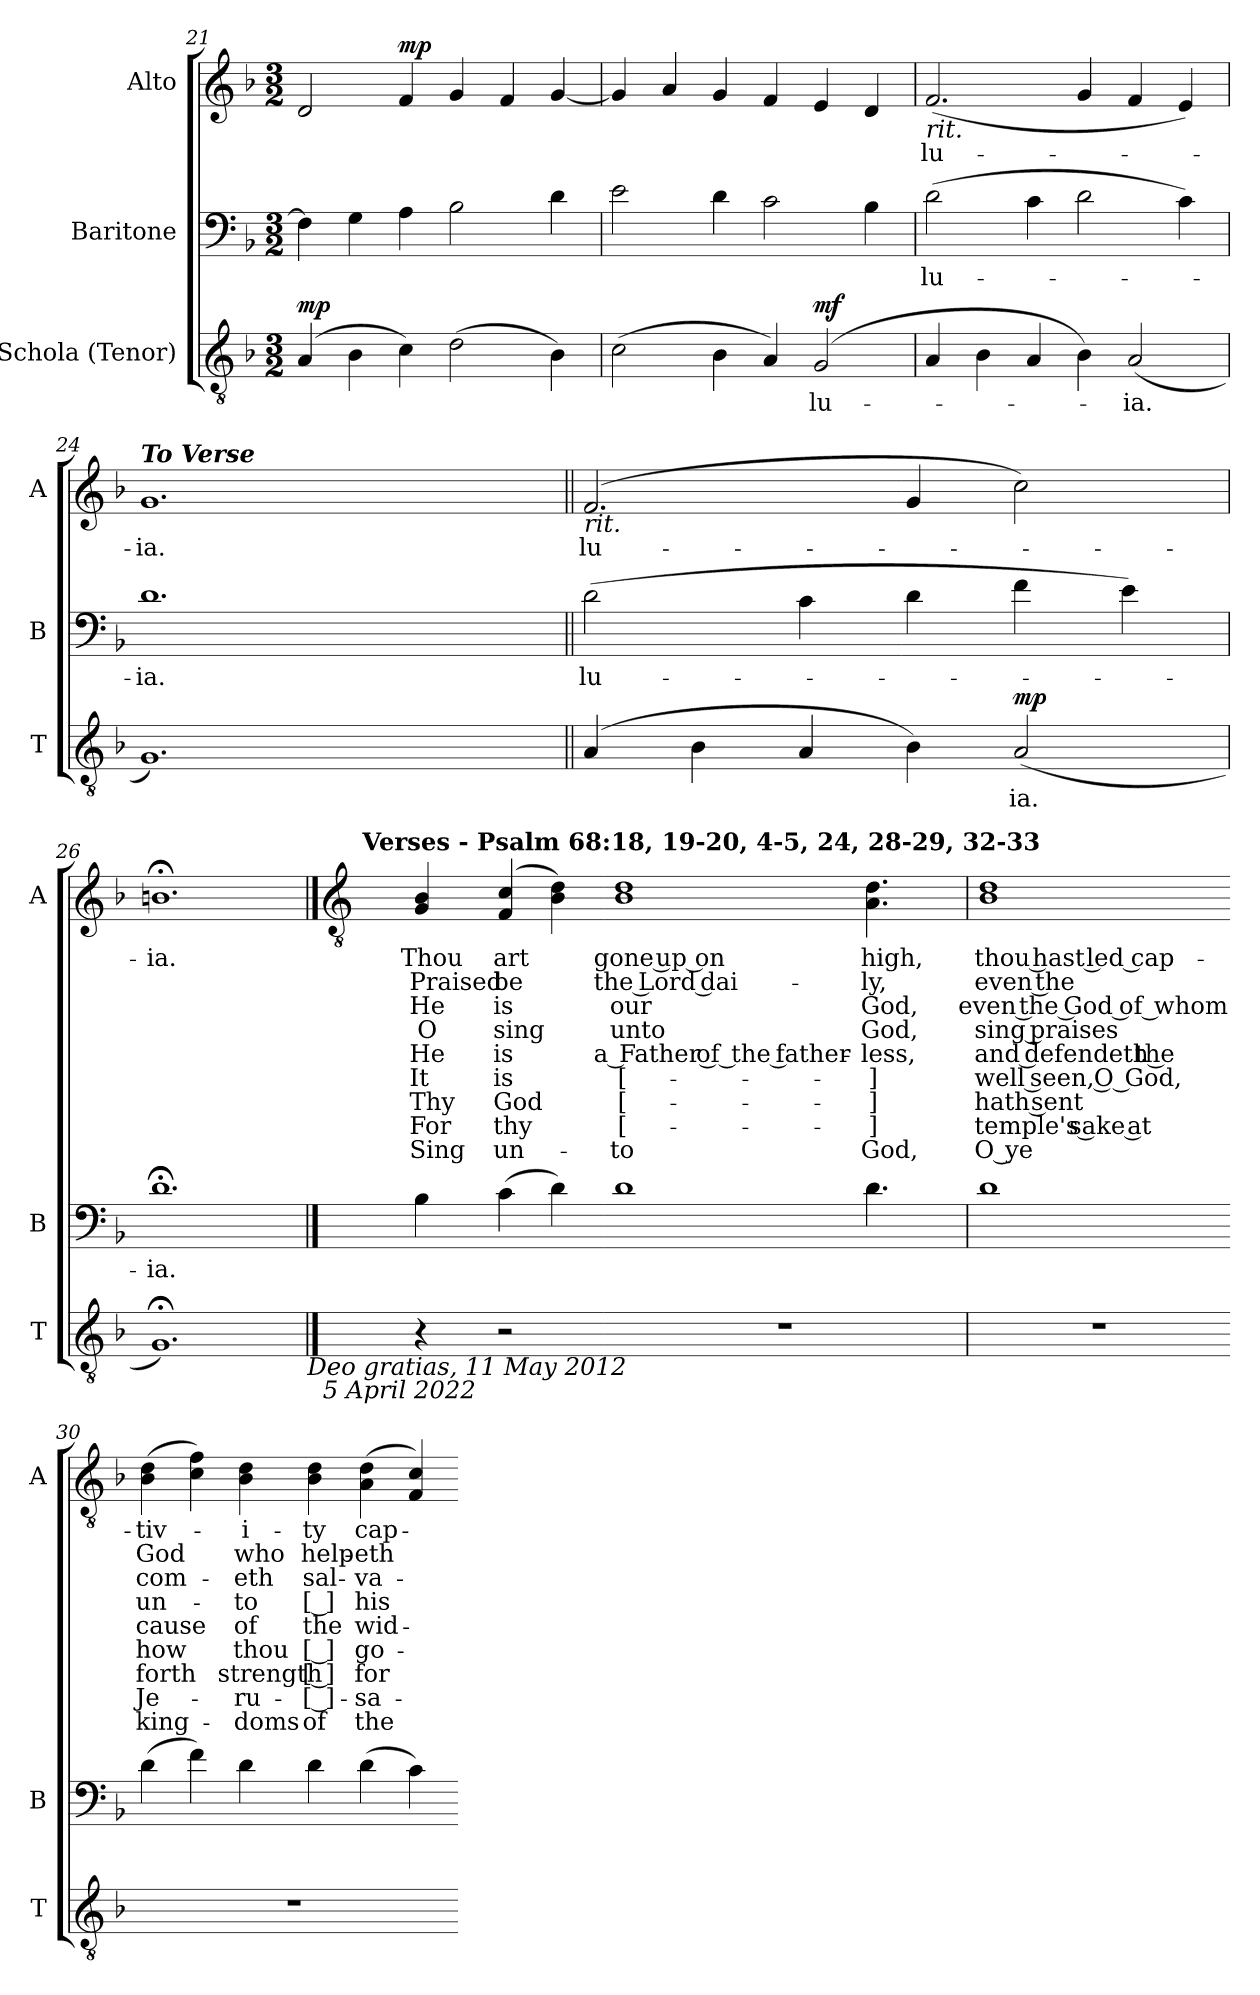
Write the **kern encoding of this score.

**kern	**text	**dynam	**kern	**text	**kern	**text	**text	**text	**text	**text	**text	**text	**text	**text	**dynam
*part3	*part3	*part3	*part2	*part2	*part1	*part1	*part1	*part1	*part1	*part1	*part1	*part1	*part1	*part1	*part1
*staff3	*staff3	*staff3	*staff2	*staff2	*staff1	*staff1	*staff1	*staff1	*staff1	*staff1	*staff1	*staff1	*staff1	*staff1	*staff1
*I"Schola (Tenor)	*	*	*I"Baritone	*	*I"Alto	*	*	*	*	*	*	*	*	*	*
*I'T	*	*	*I'B	*	*I'A	*	*	*	*	*	*	*	*	*	*
*clefGv2	*	*	*clefF4	*	*clefG2	*	*	*	*	*	*	*	*	*	*
*k[b-]	*	*	*k[b-]	*	*k[b-]	*	*	*	*	*	*	*	*	*	*
*d:	*	*	*d:	*	*d:	*	*	*	*	*	*	*	*	*	*
*M3/2	*	*	*M3/2	*	*M3/2	*	*	*	*	*	*	*	*	*	*
=21	=21	=21	=21	=21	=21	=21	=21	=21	=21	=21	=21	=21	=21	=21	=21
!	!	!LO:DY:a	!	!	!	!	!	!	!	!	!	!	!	!	!
(4A/	.	mp	4F\]	.	2d/	.	.	.	.	.	.	.	.	.	.
4B-\	.	.	4G\	.	.	.	.	.	.	.	.	.	.	.	.
!	!	!	!	!	!	!	!	!	!	!	!	!	!	!	!LO:DY:a
4c\)	.	.	4A\	.	4f/	.	.	.	.	.	.	.	.	.	mp
(>2d\	.	.	2B-\	.	4g/	.	.	.	.	.	.	.	.	.	.
.	.	.	.	.	4f/	.	.	.	.	.	.	.	.	.	.
4B-\)	.	.	4d\	.	[4g/	.	.	.	.	.	.	.	.	.	.
=22	=22	=22	=22	=22	=22	=22	=22	=22	=22	=22	=22	=22	=22	=22	=22
(>2c\	.	.	2e\	.	4g/]	.	.	.	.	.	.	.	.	.	.
.	.	.	.	.	4a/	.	.	.	.	.	.	.	.	.	.
4B-\	.	.	4d\	.	4g/	.	.	.	.	.	.	.	.	.	.
4A/)	.	.	2c\	.	4f/	.	.	.	.	.	.	.	.	.	.
!	!LO:LY:b	!LO:DY:a	!	!	!	!	!	!	!	!	!	!	!	!	!
(2G/	-lu-	mf	.	.	4e/	.	.	.	.	.	.	.	.	.	.
.	.	.	4B-\	.	4d/	.	.	.	.	.	.	.	.	.	.
=23	=23	=23	=23	=23	=23	=23	=23	=23	=23	=23	=23	=23	=23	=23	=23
!	!	!	!	!	!LO:TX:b:i:t=rit.	!	!	!	!	!	!	!	!	!	!
!	!	!	!	!LO:LY:b	!	!LO:LY:b	!	!	!	!	!	!	!	!	!
4A/	.	.	(>2d\	-lu-	(2.f/	-lu-	.	.	.	.	.	.	.	.	.
4B-\	.	.	.	.	.	.	.	.	.	.	.	.	.	.	.
4A/	.	.	4c\	.	.	.	.	.	.	.	.	.	.	.	.
4B-\)	.	.	2d\	.	4g/	.	.	.	.	.	.	.	.	.	.
!	!LO:LY:b	!	!	!	!	!	!	!	!	!	!	!	!	!	!
(2A/	-ia.	.	.	.	4f/	.	.	.	.	.	.	.	.	.	.
.	.	.	4c\)	.	4e/)	.	.	.	.	.	.	.	.	.	.
=24	=24	=24	=24	=24	=24	=24	=24	=24	=24	=24	=24	=24	=24	=24	=24
!	!	!	!	!	!LO:TX:a:Bi:t=To Verse	!	!	!	!	!	!	!	!	!	!
!	!	!	!	!LO:LY:b	!	!LO:LY:b	!	!	!	!	!	!	!	!	!
1.G)	.	.	1.d	-ia.	1.g	-ia.	.	.	.	.	.	.	.	.	.
4ryy	.	.	4ryy	.	4ryy	.	.	.	.	.	.	.	.	.	.
=25||	=25||	=25||	=25||	=25||	=25||	=25||	=25||	=25||	=25||	=25||	=25||	=25||	=25||	=25||	=25||
!	!	!	!	!	!LO:TX:b:i:t=rit.	!	!	!	!	!	!	!	!	!	!
!	!	!	!	!LO:LY:b	!	!LO:LY:b	!	!	!	!	!	!	!	!	!
(4A/	.	.	(>2d\	lu-	(2.f/	lu-	.	.	.	.	.	.	.	.	.
4B-\	.	.	.	.	.	.	.	.	.	.	.	.	.	.	.
4A/	.	.	4c\	.	.	.	.	.	.	.	.	.	.	.	.
4B-\)	.	.	4d\	.	4g/	.	.	.	.	.	.	.	.	.	.
!	!LO:LY:b	!LO:DY:a	!	!	!	!	!	!	!	!	!	!	!	!	!
(2A/	ia.	mp	4f\	.	2cc\)	.	.	.	.	.	.	.	.	.	.
.	.	.	4e\)	.	.	.	.	.	.	.	.	.	.	.	.
=26	=26	=26	=26	=26	=26	=26	=26	=26	=26	=26	=26	=26	=26	=26	=26
!	!	!	!	!LO:LY:b	!	!LO:LY:b	!	!	!	!	!	!	!	!	!
1.G;)	.	.	1.d;	-ia.	1.bn;	-ia.	.	.	.	.	.	.	.	.	.
!LO:TX:b:i:t=Deo gratias, 11 May 2012\n                      5 April 2022	!	!	!	!	!	!	!	!	!	!	!	!	!	!	!
!!LO:LB:g=z
==27	==27	==27	==27	==27	==27	==27	==27	==27	==27	==27	==27	==27	==27	==27	==27
*	*	*	*	*	*clefGv2	*	*	*	*	*	*	*	*	*	*
!	!	!	!	!	!LO:TX:a:B:t=Verses - Psalm 68&colon;18, 19-20, 4-5, 24, 28-29, 32-33	!	!	!	!	!	!	!	!	!	!
!	!	!	!	!	!	!LO:LY:b	!LO:LY:b	!LO:LY:b	!LO:LY:b	!LO:LY:b	!LO:LY:b	!LO:LY:b	!LO:LY:b	!LO:LY:b	!
4ryy	.	.	4ryy	.	4ryy	18	19	20	4	5	24	28	29	32	.
!	!	!	!	!	!	!LO:LY:b	!LO:LY:b	!LO:LY:b	!LO:LY:b	!LO:LY:b	!LO:LY:b	!LO:LY:b	!LO:LY:b	!LO:LY:b	!
4r	.	.	4B-	.	4G 4B-	Thou	Praised	He	O	He	It	Thy	For	Sing	.
!	!	!	!	!	!	!LO:LY:b	!LO:LY:b	!LO:LY:b	!LO:LY:b	!LO:LY:b	!LO:LY:b	!LO:LY:b	!LO:LY:b	!LO:LY:b	!
2r	.	.	(>4c	.	(>4F 4c	art	be	is	sing	is	is	God	thy	un-	.
.	.	.	4d)	.	4B- 4d)	.	.	.	.	.	.	.	.	.	.
=28-	=28-	=28-	=28-	=28-	=28-	=28-	=28-	=28-	=28-	=28-	=28-	=28-	=28-	=28-	=28-
!	!	!	!	!	!	!LO:LY:b	!LO:LY:b	!LO:LY:b	!LO:LY:b	!LO:LY:b	!LO:LY:b	!LO:LY:b	!LO:LY:b	!LO:LY:b	!
1.r	.	.	1d	.	1B- 1d	gone up on	the Lord dai-	our	unto	a Father of the father-	[-	[-	[-	-to	.
!	!	!	!	!	!	!LO:LY:b	!LO:LY:b	!LO:LY:b	!LO:LY:b	!LO:LY:b	!LO:LY:b	!LO:LY:b	!LO:LY:b	!LO:LY:b	!
.	.	.	4.d	.	4.A 4.d	high,	-ly,	God,	God,	-less,	- ]	- ]	- ]	God,	.
.	.	.	8ryy	.	8ryy	.	.	.	.	.	.	.	.	.	.
=29`	=29`	=29`	=29`	=29`	=29`	=29`	=29`	=29`	=29`	=29`	=29`	=29`	=29`	=29`	=29`
!	!	!	!	!	!	!LO:LY:b	!LO:LY:b	!LO:LY:b	!LO:LY:b	!LO:LY:b	!LO:LY:b	!LO:LY:b	!LO:LY:b	!LO:LY:b	!
1.r	.	.	1d	.	1B- 1d	thou hast led cap-	even the	even the God of whom	sing praises	and defendeth the	well seen, O God,	hath sent	temple's sake at	O ye	.
.	.	.	2ryy	.	2ryy	.	.	.	.	.	.	.	.	.	.
=30-	=30-	=30-	=30-	=30-	=30-	=30-	=30-	=30-	=30-	=30-	=30-	=30-	=30-	=30-	=30-
!	!	!	!	!	!	!LO:LY:b	!LO:LY:b	!LO:LY:b	!LO:LY:b	!LO:LY:b	!LO:LY:b	!LO:LY:b	!LO:LY:b	!LO:LY:b	!
1.r	.	.	(>4d	.	(>4B- 4d	-tiv-	God	com-	un-	cause	how	forth	Je-	king-	.
.	.	.	4f)	.	4c 4f)	.	.	.	.	.	.	.	.	.	.
!	!	!	!	!	!	!LO:LY:b	!LO:LY:b	!LO:LY:b	!LO:LY:b	!LO:LY:b	!LO:LY:b	!LO:LY:b	!LO:LY:b	!LO:LY:b	!
.	.	.	4d	.	4B- 4d	-i-	who	-eth	-to	of	thou	strength	-ru-	-doms	.
!	!	!	!LO:N:head=solid	!	!LO:N:n=1:head=solid	!	!	!	!	!	!	!	!	!	!
!	!	!	!	!	!LO:N:n=2:head=solid	!LO:LY:b	!LO:LY:b	!LO:LY:b	!LO:LY:b	!LO:LY:b	!LO:LY:b	!LO:LY:b	!LO:LY:b	!LO:LY:b	!
.	.	.	4d	.	4B-! 4d!	-ty	help-	sal-	[ ]	the	[ ]	[ ]	-[ ]-	of	.
!	!	!	!	!	!	!LO:LY:b	!LO:LY:b	!LO:LY:b	!LO:LY:b	!LO:LY:b	!LO:LY:b	!LO:LY:b	!LO:LY:b	!LO:LY:b	!
.	.	.	(>4d	.	(>4A 4d	cap-	-eth	-va-	his	wid-	go-	for	-sa-	the	.
.	.	.	4c)	.	4F 4c)	.	.	.	.	.	.	.	.	.	.
=-	=-	=-	=-	=-	=-	=-	=-	=-	=-	=-	=-	=-	=-	=-	=-
*-	*-	*-	*-	*-	*-	*-	*-	*-	*-	*-	*-	*-	*-	*-	*-
